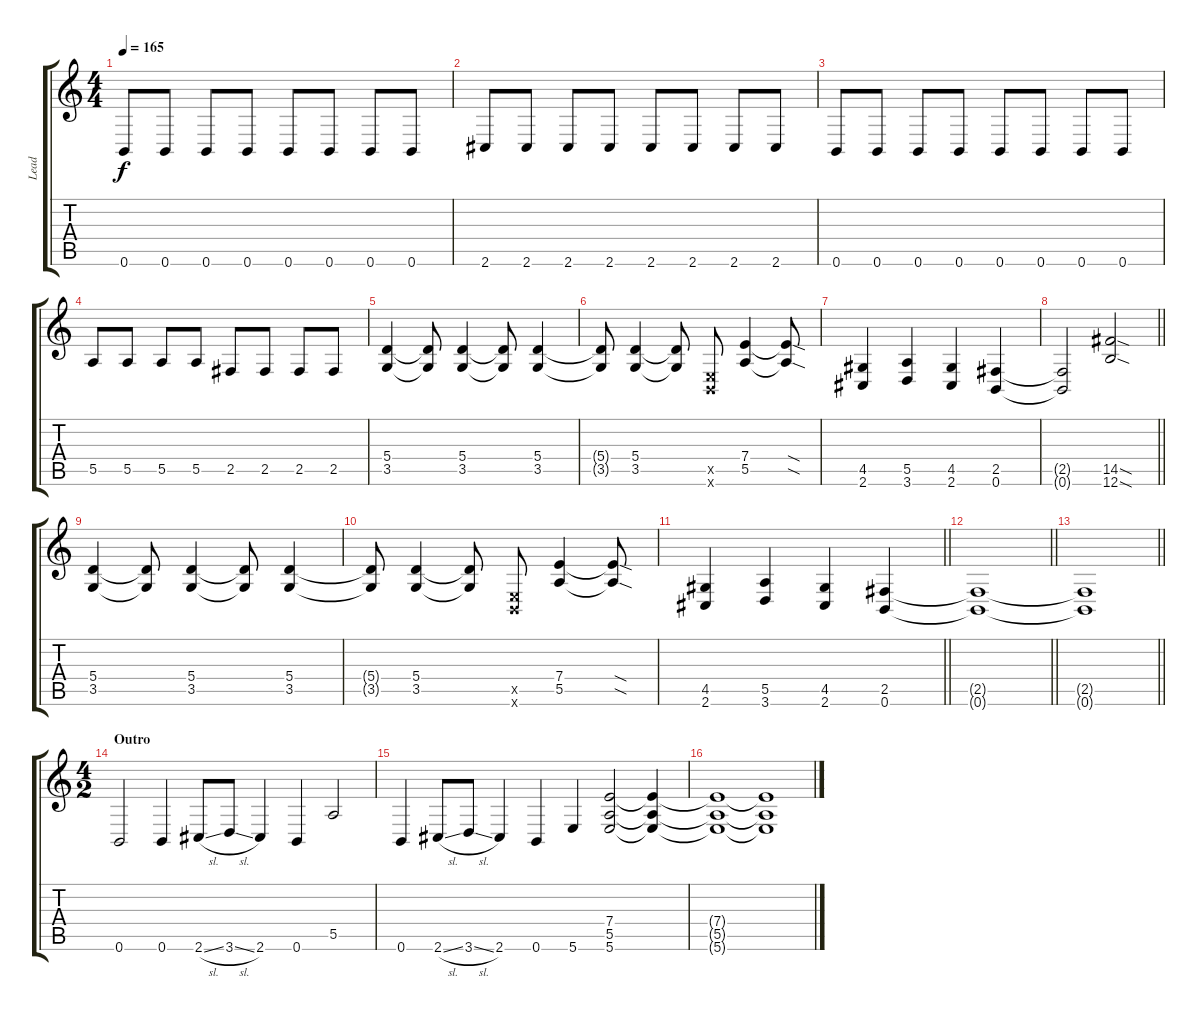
\track ("Lead" "Lead") {instrument electricguitarclean}
\staff {score tabs}
\tuning (B3 Gb3 D3 A2 E2 B1) {hide}
\ts (4 4)
\tempo 165
\clef g2
\ks c
0.6.8{dy f} 0.6.8 0.6.8 0.6.8 0.6.8 0.6.8 0.6.8 0.6.8 |
2.6.8 2.6.8 2.6.8 2.6.8 2.6.8 2.6.8 2.6.8 2.6.8 |
0.6.8 0.6.8 0.6.8 0.6.8 0.6.8 0.6.8 0.6.8 0.6.8 |
5.5.8 5.5.8 5.5.8 5.5.8 2.5.8 2.5.8 2.5.8 2.5.8 |
(5.4 3.5).4 (5.4{t} 3.5{t}).8 (5.4 3.5).4 (5.4{t} 3.5{t}).8 (5.4 3.5).4 |
(5.4{t} 3.5{t}).8 (5.4 3.5).4 (5.4{t} 3.5{t}).8 (0.5{x} 0.6{x}).8 (7.4 5.5).4 (7.4{sod t} 5.5{sod t}).8 |
(4.5 2.6).4 (5.5 3.6).4 (4.5 2.6).4 (2.5 0.6).4 |
\barLineRight lightlight
(2.5{t} 0.6{t}).2 (14.5{sod} 12.6{sod}).2 |
(5.4 3.5).4 (5.4{t} 3.5{t}).8 (5.4 3.5).4 (5.4{t} 3.5{t}).8 (5.4 3.5).4 |
(5.4{t} 3.5{t}).8 (5.4 3.5).4 (5.4{t} 3.5{t}).8 (0.5{x} 0.6{x}).8 (7.4 5.5).4 (7.4{sod t} 5.5{sod t}).8 |
\barLineRight lightlight
(4.5 2.6).4 (5.5 3.6).4 (4.5 2.6).4 (2.5 0.6).4 |
\barLineRight lightlight
(2.5{t} 0.6{t}).1 |
\barLineRight lightlight
(2.5{t} 0.6{t}).1 |
\ts (4 2)
\section ("" "Outro")
0.6.2{volume 16} 0.6.4 2.6{sl}.8 3.6{sl}.8 2.6.4 0.6.4 5.5.2 |
0.6.4 2.6{sl}.8 3.6{sl}.8 2.6.4 0.6.4 5.6.4 (7.4 5.5 5.6).2 (7.4{t} 5.5{t} 5.6{t}).4 |
(7.4{t} 5.5{t} 5.6{t}).1 (7.4{t} 5.5{t} 5.6{t}).1
